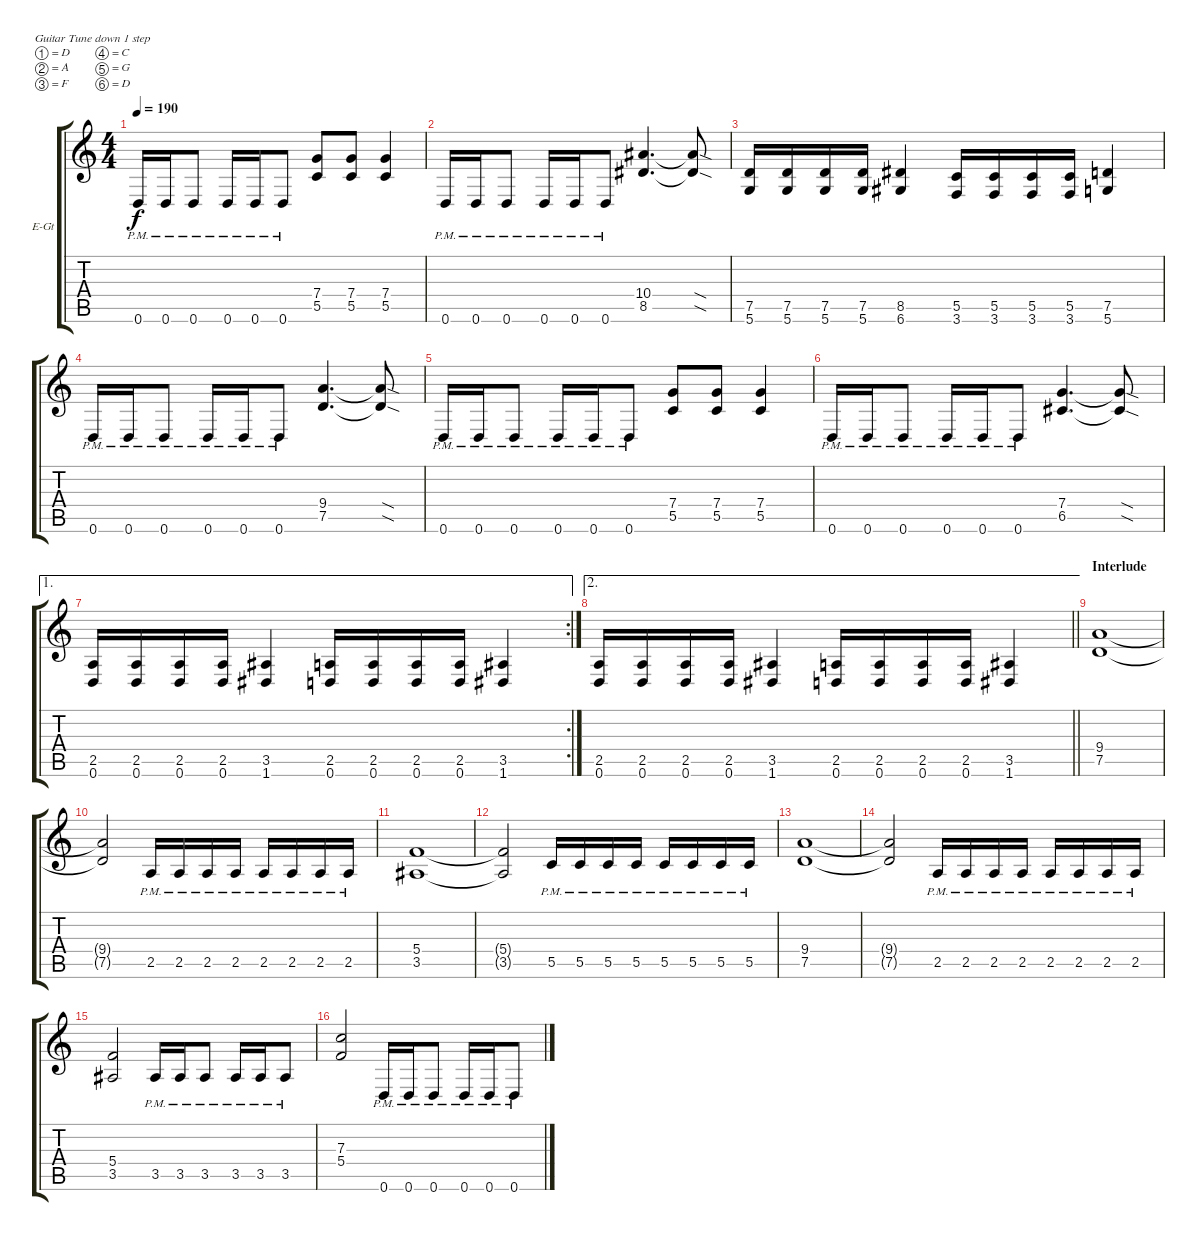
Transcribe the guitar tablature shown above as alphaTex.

\bracketExtendMode groupsimilarinstruments
\firstSystemTrackNameOrientation horizontal
\otherSystemsTrackNameOrientation horizontal
\track ("Guitar I" "E-Gt") {instrument distortionguitar}
\staff {score tabs}
\tuning (D4 A3 F3 C3 G2 D2)
\ts (4 4)
\tempo 190
\clef g2
\ks c
0.6{pm}.16{dy f} 0.6{pm}.16 0.6{pm}.8 0.6{pm}.16 0.6{pm}.16 0.6{pm}.8 (7.4 5.5).8 (7.4 5.5).8 (7.4 5.5).4 |
0.6{pm}.16 0.6{pm}.16 0.6{pm}.8 0.6{pm}.16 0.6{pm}.16 0.6{pm}.8 (10.4 8.5).4{d} (10.4{sod t} 8.5{sod t}).8 |
(7.5 5.6).16 (7.5 5.6).16 (7.5 5.6).16 (7.5 5.6).16 (8.5 6.6).4 (5.5 3.6).16 (5.5 3.6).16 (5.5 3.6).16 (5.5 3.6).16 (7.5 5.6).4 |
0.6{pm}.16 0.6{pm}.16 0.6{pm}.8 0.6{pm}.16 0.6{pm}.16 0.6{pm}.8 (9.4 7.5).4{d} (9.4{sod t} 7.5{sod t}).8 |
0.6{pm}.16 0.6{pm}.16 0.6{pm}.8 0.6{pm}.16 0.6{pm}.16 0.6{pm}.8 (7.4 5.5).8 (7.4 5.5).8 (7.4 5.5).4 |
0.6{pm}.16 0.6{pm}.16 0.6{pm}.8 0.6{pm}.16 0.6{pm}.16 0.6{pm}.8 (7.4 6.5).4{d} (7.4{sod t} 6.5{sod t}).8 |
\ae 1
\rc 2
(2.5 0.6).16 (2.5 0.6).16 (2.5 0.6).16 (2.5 0.6).16 (3.5 1.6).4 (2.5 0.6).16 (2.5 0.6).16 (2.5 0.6).16 (2.5 0.6).16 (3.5 1.6).4 |
\ae 2
\barLineRight lightlight
(2.5 0.6).16 (2.5 0.6).16 (2.5 0.6).16 (2.5 0.6).16 (3.5 1.6).4 (2.5 0.6).16 (2.5 0.6).16 (2.5 0.6).16 (2.5 0.6).16 (3.5 1.6).4 |
\section ("" "Interlude")
(9.4 7.5).1 |
(9.4{t} 7.5{t}).2 2.5{pm}.16 2.5{pm}.16 2.5{pm}.16 2.5{pm}.16 2.5{pm}.16 2.5{pm}.16 2.5{pm}.16 2.5{pm}.16 |
(5.4 3.5).1 |
(5.4{t} 3.5{t}).2 5.5{pm}.16 5.5{pm}.16 5.5{pm}.16 5.5{pm}.16 5.5{pm}.16 5.5{pm}.16 5.5{pm}.16 5.5{pm}.16 |
(9.4 7.5).1 |
(9.4{t} 7.5{t}).2 2.5{pm}.16 2.5{pm}.16 2.5{pm}.16 2.5{pm}.16 2.5{pm}.16 2.5{pm}.16 2.5{pm}.16 2.5{pm}.16 |
(5.4 3.5).2 3.5{pm}.16 3.5{pm}.16 3.5{pm}.8 3.5{pm}.16 3.5{pm}.16 3.5{pm}.8 |
(7.3 5.4).2 0.6{pm}.16 0.6{pm}.16 0.6{pm}.8 0.6{pm}.16 0.6{pm}.16 0.6{pm}.8
